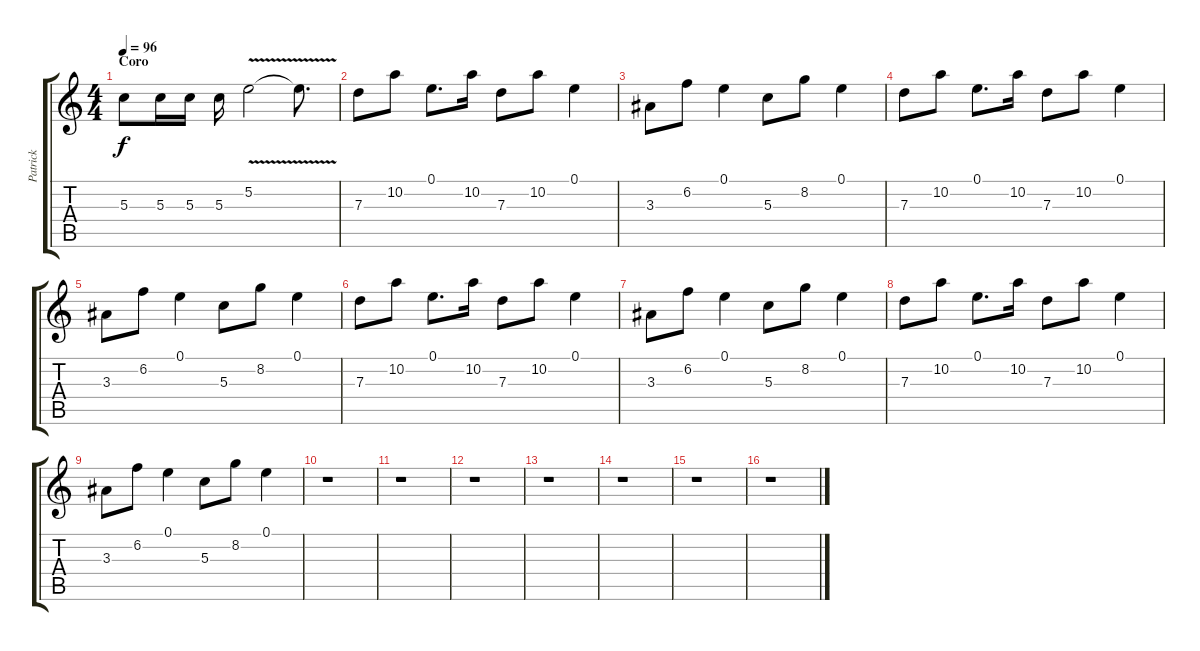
\track ("Patrick" "Patrick") {instrument distortionguitar}
\staff {score tabs}
\tuning (E4 B3 G3 D3 A2 D2) {hide}
\ts (4 4)
\section ("" "Coro")
\tempo 96
\clef g2
\ks c
5.3.8{dy f} 5.3.16 5.3.16 5.3.16 5.2{v}.2 5.2{t}.8{d} |
7.3.8 10.2.8 0.1.8{d} 10.2.16 7.3.8 10.2.8 0.1.4 |
3.3.8 6.2.8 0.1.4 5.3.8 8.2.8 0.1.4 |
7.3.8 10.2.8 0.1.8{d} 10.2.16 7.3.8 10.2.8 0.1.4 |
3.3.8 6.2.8 0.1.4 5.3.8 8.2.8 0.1.4 |
7.3.8 10.2.8 0.1.8{d} 10.2.16 7.3.8 10.2.8 0.1.4 |
3.3.8 6.2.8 0.1.4 5.3.8 8.2.8 0.1.4 |
7.3.8 10.2.8 0.1.8{d} 10.2.16 7.3.8 10.2.8 0.1.4 |
3.3.8 6.2.8 0.1.4 5.3.8 8.2.8 0.1.4 |
r.1 |
r.1 |
r.1 |
r.1 |
r.1 |
r.1 |
r.1
